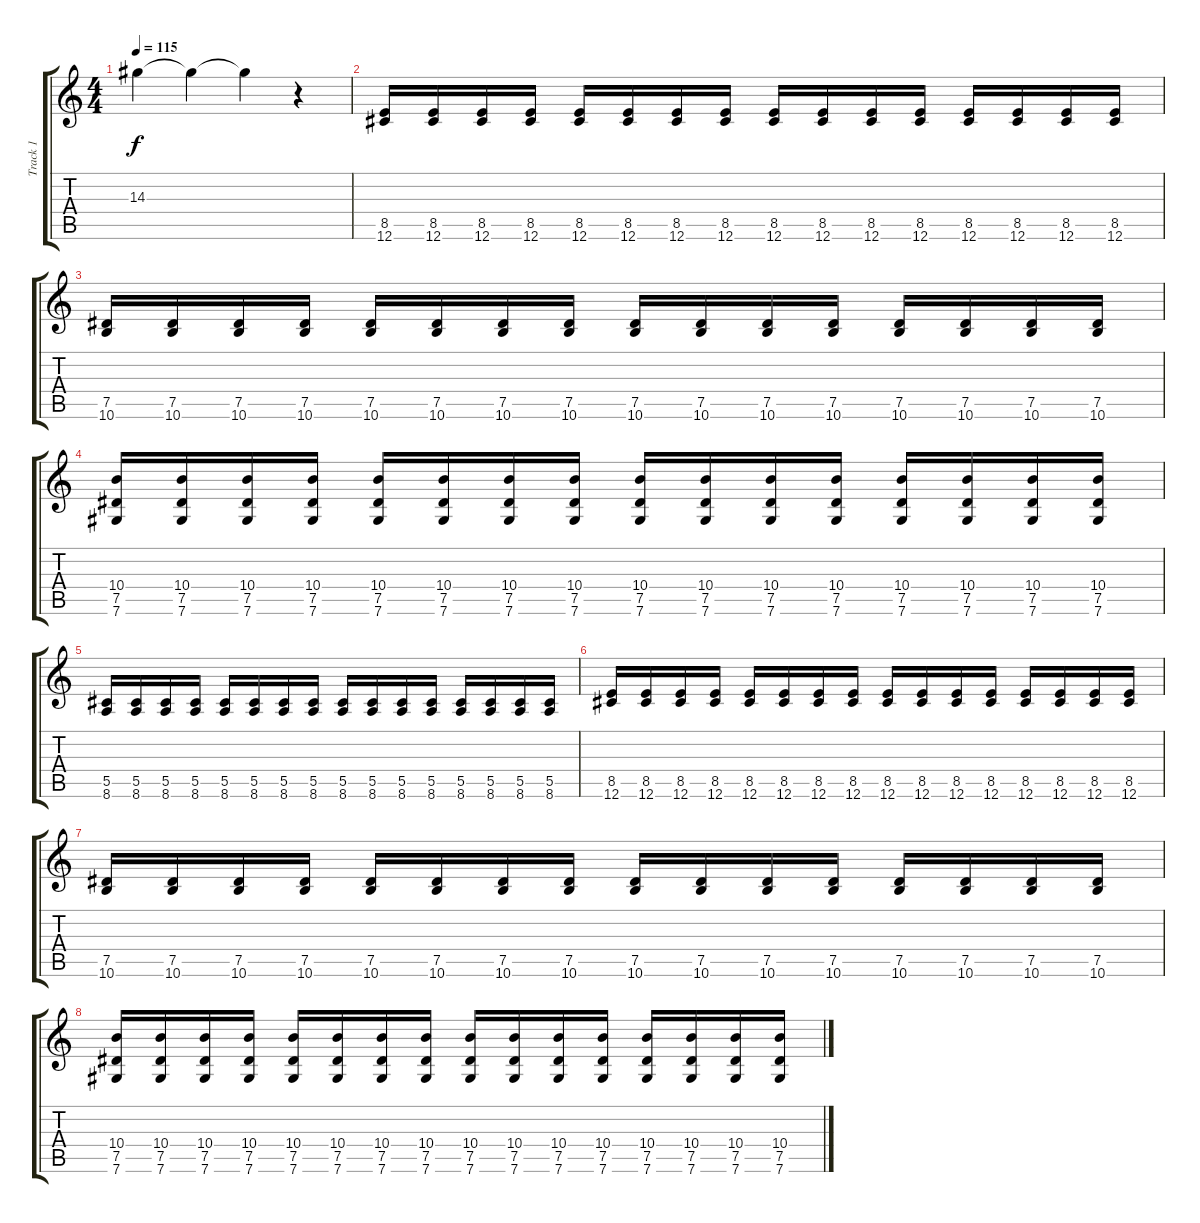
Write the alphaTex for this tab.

\track ("Track 1" "Track 1") {instrument distortionguitar}
\staff {score tabs}
\tuning (Eb4 Bb3 Gb3 Db3 Ab2 Db2) {hide}
\ts (4 4)
\tempo 115
\clef g2
\ks c
14.3{t}.4{dy f} 14.3{t}.4 14.3{t}.4 r.4 |
(8.5 12.6).16 (8.5 12.6).16 (8.5 12.6).16 (8.5 12.6).16 (8.5 12.6).16 (8.5 12.6).16 (8.5 12.6).16 (8.5 12.6).16 (8.5 12.6).16 (8.5 12.6).16 (8.5 12.6).16 (8.5 12.6).16 (8.5 12.6).16 (8.5 12.6).16 (8.5 12.6).16 (8.5 12.6).16 |
(7.5 10.6).16 (7.5 10.6).16 (7.5 10.6).16 (7.5 10.6).16 (7.5 10.6).16 (7.5 10.6).16 (7.5 10.6).16 (7.5 10.6).16 (7.5 10.6).16 (7.5 10.6).16 (7.5 10.6).16 (7.5 10.6).16 (7.5 10.6).16 (7.5 10.6).16 (7.5 10.6).16 (7.5 10.6).16 |
(10.4 7.5 7.6).16 (10.4 7.5 7.6).16 (10.4 7.5 7.6).16 (10.4 7.5 7.6).16 (10.4 7.5 7.6).16 (10.4 7.5 7.6).16 (10.4 7.5 7.6).16 (10.4 7.5 7.6).16 (10.4 7.5 7.6).16 (10.4 7.5 7.6).16 (10.4 7.5 7.6).16 (10.4 7.5 7.6).16 (10.4 7.5 7.6).16 (10.4 7.5 7.6).16 (10.4 7.5 7.6).16 (10.4 7.5 7.6).16 |
(5.5 8.6).16 (5.5 8.6).16 (5.5 8.6).16 (5.5 8.6).16 (5.5 8.6).16 (5.5 8.6).16 (5.5 8.6).16 (5.5 8.6).16 (5.5 8.6).16 (5.5 8.6).16 (5.5 8.6).16 (5.5 8.6).16 (5.5 8.6).16 (5.5 8.6).16 (5.5 8.6).16 (5.5 8.6).16 |
(8.5 12.6).16 (8.5 12.6).16 (8.5 12.6).16 (8.5 12.6).16 (8.5 12.6).16 (8.5 12.6).16 (8.5 12.6).16 (8.5 12.6).16 (8.5 12.6).16 (8.5 12.6).16 (8.5 12.6).16 (8.5 12.6).16 (8.5 12.6).16 (8.5 12.6).16 (8.5 12.6).16 (8.5 12.6).16 |
(7.5 10.6).16 (7.5 10.6).16 (7.5 10.6).16 (7.5 10.6).16 (7.5 10.6).16 (7.5 10.6).16 (7.5 10.6).16 (7.5 10.6).16 (7.5 10.6).16 (7.5 10.6).16 (7.5 10.6).16 (7.5 10.6).16 (7.5 10.6).16 (7.5 10.6).16 (7.5 10.6).16 (7.5 10.6).16 |
(10.4 7.5 7.6).16 (10.4 7.5 7.6).16 (10.4 7.5 7.6).16 (10.4 7.5 7.6).16 (10.4 7.5 7.6).16 (10.4 7.5 7.6).16 (10.4 7.5 7.6).16 (10.4 7.5 7.6).16 (10.4 7.5 7.6).16 (10.4 7.5 7.6).16 (10.4 7.5 7.6).16 (10.4 7.5 7.6).16 (10.4 7.5 7.6).16 (10.4 7.5 7.6).16 (10.4 7.5 7.6).16 (10.4 7.5 7.6).16
